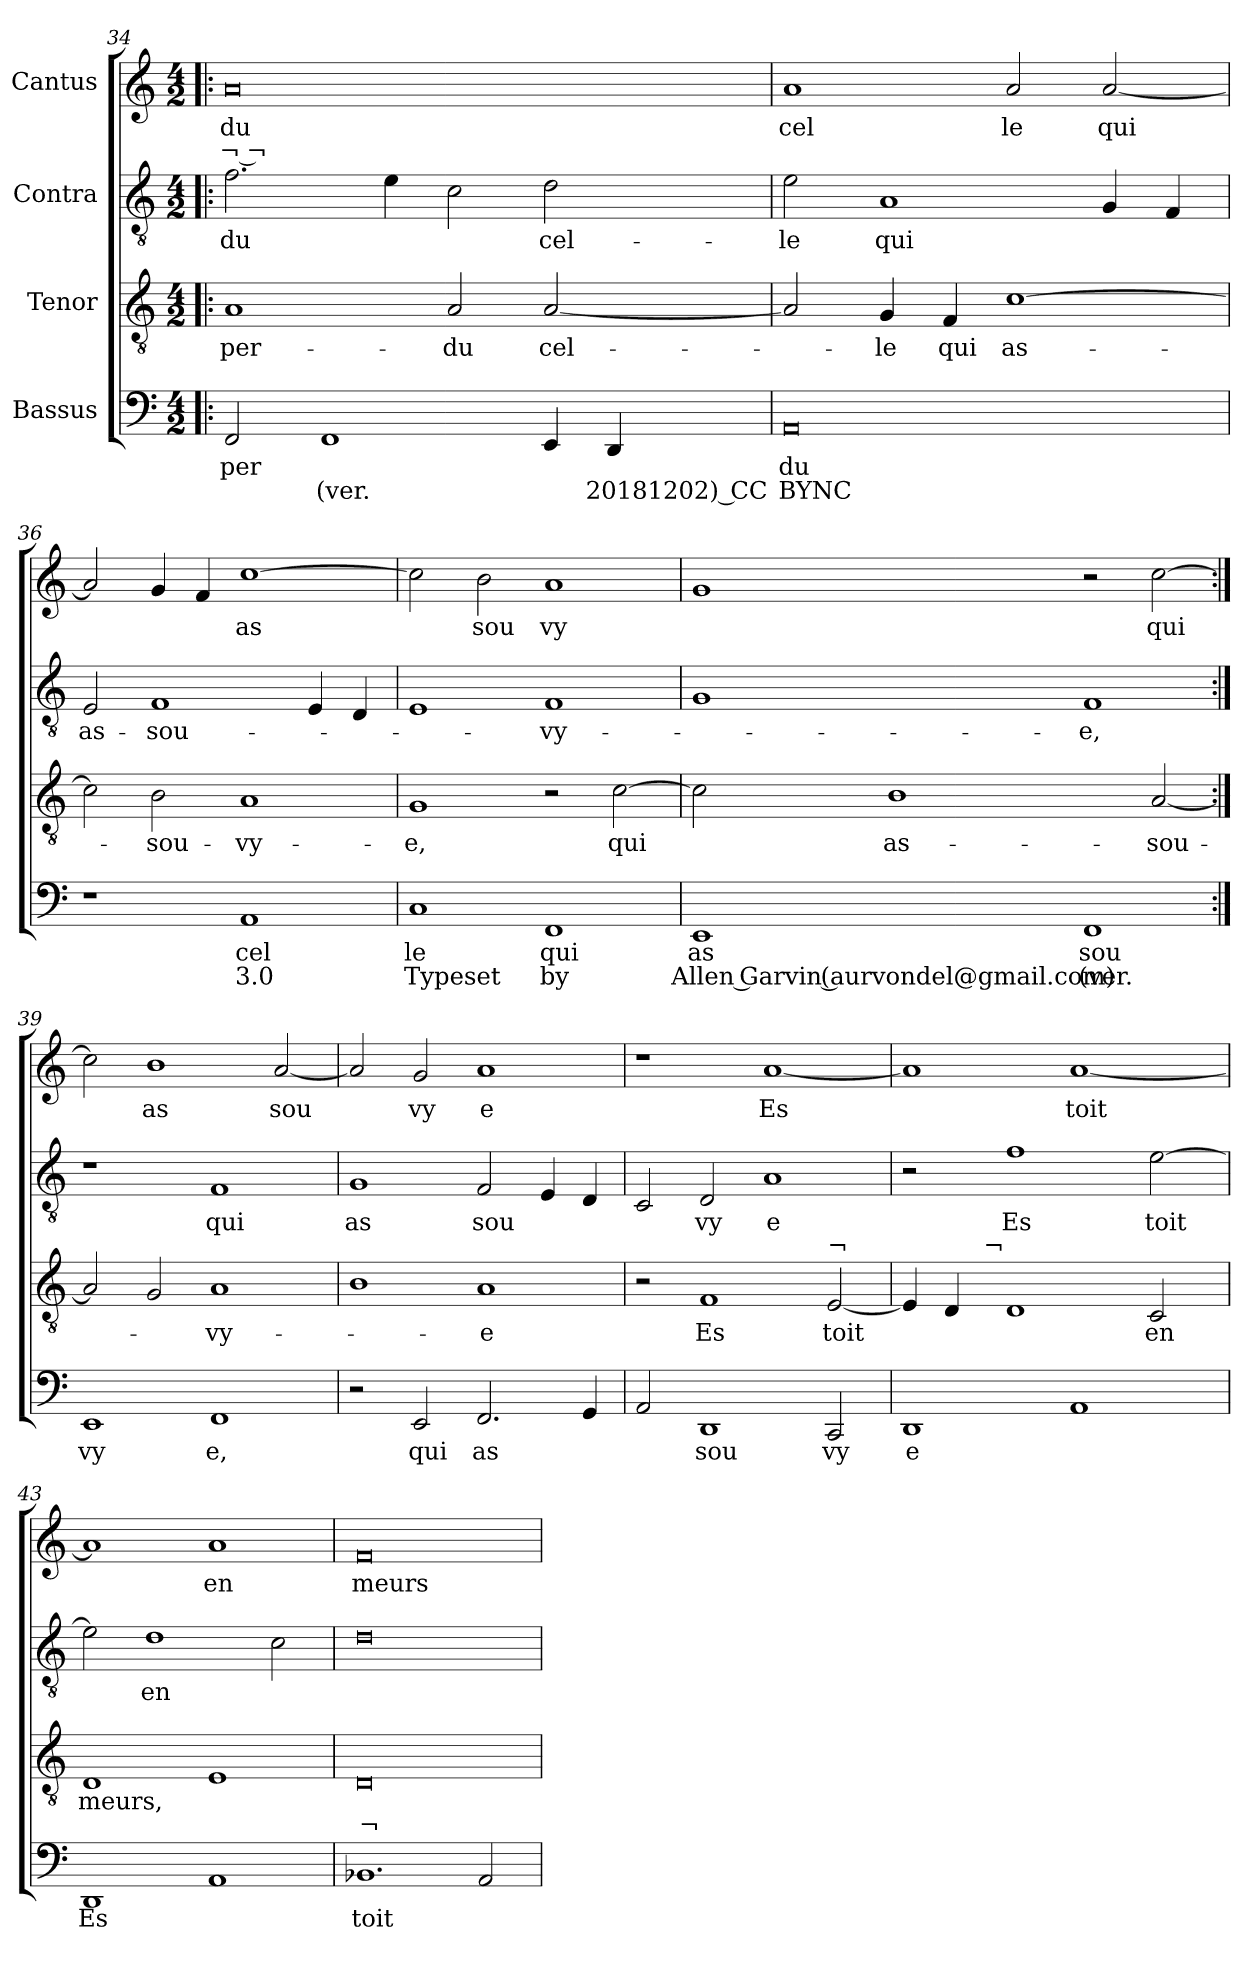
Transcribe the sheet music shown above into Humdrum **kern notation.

**kern	**text	**text	**kern	**text	**text	**kern	**text	**kern	**text	**text
*part4	*part4	*part4	*part3	*part3	*part3	*part2	*part2	*part1	*part1	*part1
*staff4	*staff4	*staff4	*staff3	*staff3	*staff3	*staff2	*staff2	*staff1	*staff1	*staff1
*I"Bassus	*	*	*I"Tenor	*	*	*I"Contra	*	*I"Cantus	*	*
*clefF4	*	*	*clefGv2	*	*	*clefGv2	*	*clefG2	*	*
*k[]	*	*	*k[]	*	*	*k[]	*	*k[]	*	*
*C:	*	*	*C:	*	*	*C:	*	*C:	*	*
*M4/2	*	*	*M4/2	*	*	*M4/2	*	*M4/2	*	*
=34!|:	=34!|:	=34!|:	=34!|:	=34!|:	=34!|:	=34!|:	=34!|:	=34!|:	=34!|:	=34!|:
!	!LO:LY:b	!	!	!LO:LY:b	!	!	!LO:LY:b	!	!LO:LY:b	!LO:LY:b
2FF/	per	.	1A	per-	.	2.f\	-du	0a	du	¬ ¬
!	!	!LO:LY:b	!	!	!	!	!	!	!	!
1FF	.	(ver.	.	.	.	.	.	.	.	.
.	.	.	.	.	.	4e\	.	.	.	.
!	!	!	!	!LO:LY:b	!	!	!	!	!	!
.	.	.	2A/	-du	.	2c\	.	.	.	.
!	!	!	!	!LO:LY:b	!	!	!LO:LY:b	!	!	!
4EE/	.	.	[<2A/	cel-	.	2d\	cel-	.	.	.
!	!	!LO:LY:b	!	!	!	!	!	!	!	!
4DD/	.	2018­12­02) CC	.	.	.	.	.	.	.	.
=35	=35	=35	=35	=35	=35	=35	=35	=35	=35	=35
!	!LO:LY:b	!LO:LY:b	!	!	!	!	!LO:LY:b	!	!LO:LY:b	!
0AA	du	BY­NC	2A/]	.	.	2e\	-le	1a	cel	.
!	!	!	!	!LO:LY:b	!	!	!LO:LY:b	!	!	!
.	.	.	4G/	-le	.	1A	qui	.	.	.
!	!	!	!	!LO:LY:b	!	!	!	!	!	!
.	.	.	4F/	qui	.	.	.	.	.	.
!	!	!	!	!LO:LY:b	!	!	!	!	!LO:LY:b	!
.	.	.	[>1c	as-	.	.	.	2a/	le	.
!	!	!	!	!	!	!	!	!	!LO:LY:b	!
.	.	.	.	.	.	4G/	.	[<2a/	qui	.
.	.	.	.	.	.	4F/	.	.	.	.
=36	=36	=36	=36	=36	=36	=36	=36	=36	=36	=36
!	!	!	!	!	!	!	!LO:LY:b	!	!	!
1r	.	.	2c\]	.	.	2E/	as-	2a/]	.	.
!	!	!	!	!LO:LY:b	!	!	!LO:LY:b	!	!	!
.	.	.	2B\	-sou-	.	1F	-sou-	4g/	.	.
.	.	.	.	.	.	.	.	4f/	.	.
!	!LO:LY:b	!LO:LY:b	!	!LO:LY:b	!	!	!	!	!LO:LY:b	!
1AA	cel	3.0	1A	-vy-	.	.	.	[>1cc	as	.
.	.	.	.	.	.	4E/	.	.	.	.
.	.	.	.	.	.	4D/	.	.	.	.
=37	=37	=37	=37	=37	=37	=37	=37	=37	=37	=37
!	!LO:LY:b	!LO:LY:b	!	!LO:LY:b	!	!	!	!	!	!
1C	le	Typeset	1G	-e,	.	1E	.	2cc\]	.	.
!	!	!	!	!	!	!	!	!	!LO:LY:b	!
.	.	.	.	.	.	.	.	2b\	sou	.
!	!LO:LY:b	!LO:LY:b	!	!	!	!	!LO:LY:b	!	!LO:LY:b	!
1FF	qui	by	2r	.	.	1F	-vy-	1a	vy	.
!	!	!	!	!LO:LY:b	!	!	!	!	!	!
.	.	.	[>2c\	qui	.	.	.	.	.	.
=38	=38	=38	=38	=38	=38	=38	=38	=38	=38	=38
!	!LO:LY:b	!LO:LY:b	!	!	!	!	!	!	!	!
1EE	as	Allen Garvin (aurvondel@gmail.com)	2c\]	.	.	1G	.	1g	.	.
!	!	!	!	!LO:LY:b	!	!	!	!	!	!
.	.	.	1B	as-	.	.	.	.	.	.
!	!LO:LY:b	!LO:LY:b	!	!	!	!	!LO:LY:b	!	!	!
1FF	sou	(ver.	.	.	.	1F	-e,	2r	.	.
!	!	!	!	!LO:LY:b	!	!	!	!	!LO:LY:b	!
.	.	.	[<2A/	-sou-	.	.	.	[>2cc\	qui	.
=39:|!	=39:|!	=39:|!	=39:|!	=39:|!	=39:|!	=39:|!	=39:|!	=39:|!	=39:|!	=39:|!
!	!LO:LY:b	!	!	!	!	!	!	!	!	!
1EE	vy	.	2A/]	.	.	1r	.	2cc\]	.	.
!	!	!	!	!	!	!	!	!	!LO:LY:b	!
.	.	.	2G/	.	.	.	.	1b	as	.
!	!LO:LY:b	!	!	!LO:LY:b	!	!	!LO:LY:b	!	!	!
1FF	e,	.	1A	-vy-	.	1F	qui	.	.	.
!	!	!	!	!	!	!	!	!	!LO:LY:b	!
.	.	.	.	.	.	.	.	[>2a/	sou	.
!!LO:PB:g=z
=40	=40	=40	=40	=40	=40	=40	=40	=40	=40	=40
!	!	!	!	!	!	!	!LO:LY:b	!	!	!
2r	.	.	1B	.	.	1G	as	2a/]	.	.
!	!LO:LY:b	!	!	!	!	!	!	!	!LO:LY:b	!
2EE/	qui	.	.	.	.	.	.	2g/	vy	.
!	!LO:LY:b	!	!	!LO:LY:b	!	!	!LO:LY:b	!	!LO:LY:b	!
2.FF/	as	.	1A	-e	.	2F/	sou	1a	e	.
.	.	.	.	.	.	4E/	.	.	.	.
4GG/	.	.	.	.	.	4D/	.	.	.	.
=41	=41	=41	=41	=41	=41	=41	=41	=41	=41	=41
2AA/	.	.	2r	.	.	2C/	.	1r	.	.
!	!LO:LY:b	!	!	!LO:LY:b	!	!	!LO:LY:b	!	!	!
1DD	sou	.	1F	Es	.	2D/	vy	.	.	.
!	!	!	!	!	!	!	!LO:LY:b	!	!LO:LY:b	!
.	.	.	.	.	.	1A	e	[<1a	Es	.
!	!	!	!LO:TX:a:t=¬	!	!	!	!	!	!	!
!	!LO:LY:b	!	!	!LO:LY:b	!	!	!	!	!	!
2CC/	vy	.	[<2E/	toit	.	.	.	.	.	.
=42	=42	=42	=42	=42	=42	=42	=42	=42	=42	=42
!	!LO:LY:b:rj	!	!	!	!	!	!	!	!	!
*	*	*	*^	*	*	*	*	*	*	*
1DD	e	.	4E/]	4ryy	.	.	2r	.	1a]	.	.
.	.	.	4D/	8ryy	.	.	.	.	.	.	.
.	.	.	.	32ryy	.	.	.	.	.	.	.
!	!	!	!	!LO:TX:a:t=¬	!	!	!	!	!	!	!
.	.	.	.	1ryy	.	.	.	.	.	.	.
!	!	!	!	!	!	!	!	!LO:LY:b	!	!	!
.	.	.	1D	.	.	.	1f	Es	.	.	.
!	!	!	!	!	!	!	!	!	!	!LO:LY:b	!
1AA	.	.	.	.	.	.	.	.	[<1a	toit	.
.	.	.	.	2ryy	.	.	.	.	.	.	.
!	!	!	!	!	!LO:LY:b	!	!	!LO:LY:b	!	!	!
.	.	.	2C/	.	en	.	[>2e\	toit	.	.	.
.	.	.	.	16.ryy	.	.	.	.	.	.	.
=43	=43	=43	=43	=43	=43	=43	=43	=43	=43	=43	=43
!	!LO:LY:b	!	!	!	!LO:LY:b	!	!	!	!	!	!
*	*	*	*v	*v	*	*	*	*	*	*	*
1DD	Es	.	1D	meurs,	.	2e\]	.	1a]	.	.
!	!	!	!	!	!	!	!LO:LY:b	!	!	!
.	.	.	.	.	.	1d	en	.	.	.
!	!	!	!	!	!	!	!	!	!LO:LY:b	!
1AA	.	.	1E	.	.	.	.	1a	en	.
.	.	.	.	.	.	2c\	.	.	.	.
=44	=44	=44	=44	=44	=44	=44	=44	=44	=44	=44
!	!LO:LY:b	!	!	!	!LO:LY:b	!	!	!	!LO:LY:b	!
1.BB-	toit	.	0D	.	¬-	0d	.	0f	meurs	.
2AA/	.	.	.	.	.	.	.	.	.	.
=	=	=	=	=	=	=	=	=	=	=
*-	*-	*-	*-	*-	*-	*-	*-	*-	*-	*-
